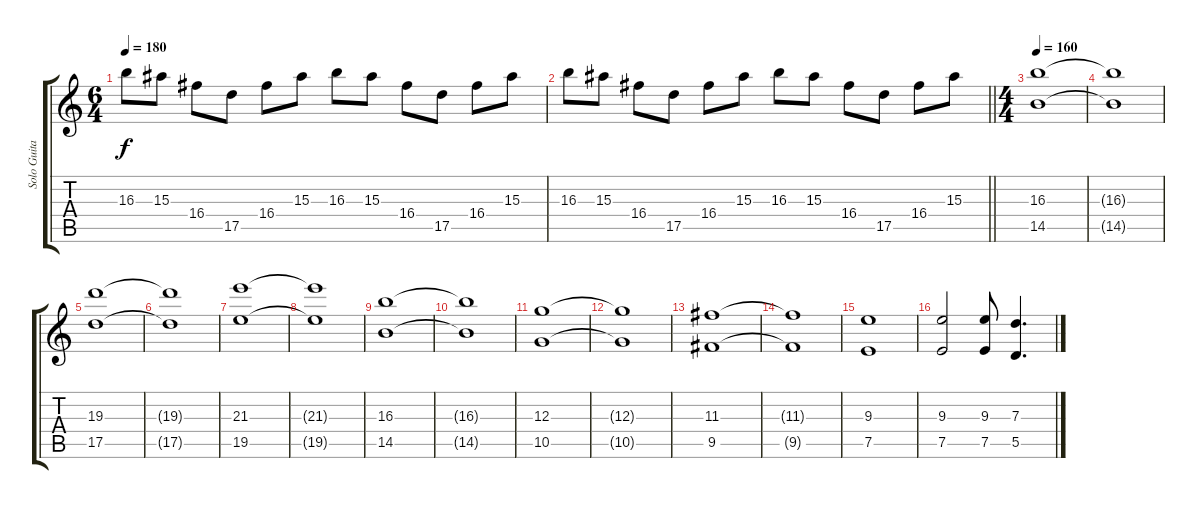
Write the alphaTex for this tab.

\track ("Solo Guitar" "Solo Guita") {instrument overdrivenguitar}
\staff {score tabs}
\tuning (E4 B3 G3 D3 A2 E2) {hide}
\ts (6 4)
\tempo 180
\clef g2
\ks c
16.3.8{dy f balance 8} 15.3.8 16.4.8 17.5.8 16.4.8 15.3.8 16.3.8 15.3.8 16.4.8 17.5.8 16.4.8 15.3.8 |
\barLineRight lightlight
16.3.8{balance 16} 15.3.8 16.4.8 17.5.8 16.4.8 15.3.8 16.3.8 15.3.8 16.4.8 17.5.8 16.4.8 15.3.8 |
\ts (4 4)
\tempo 160
(16.3 14.5).1 |
(16.3{t} 14.5{t}).1 |
(19.3 17.5).1 |
(19.3{t} 17.5{t}).1 |
(21.3 19.5).1 |
(21.3{t} 19.5{t}).1 |
(16.3 14.5).1 |
(16.3{t} 14.5{t}).1 |
(12.3 10.5).1 |
(12.3{t} 10.5{t}).1 |
(11.3 9.5).1 |
(11.3{t} 9.5{t}).1 |
(9.3 7.5).1 |
(9.3 7.5).2 (9.3 7.5).8 (7.3 5.5).4{d}
